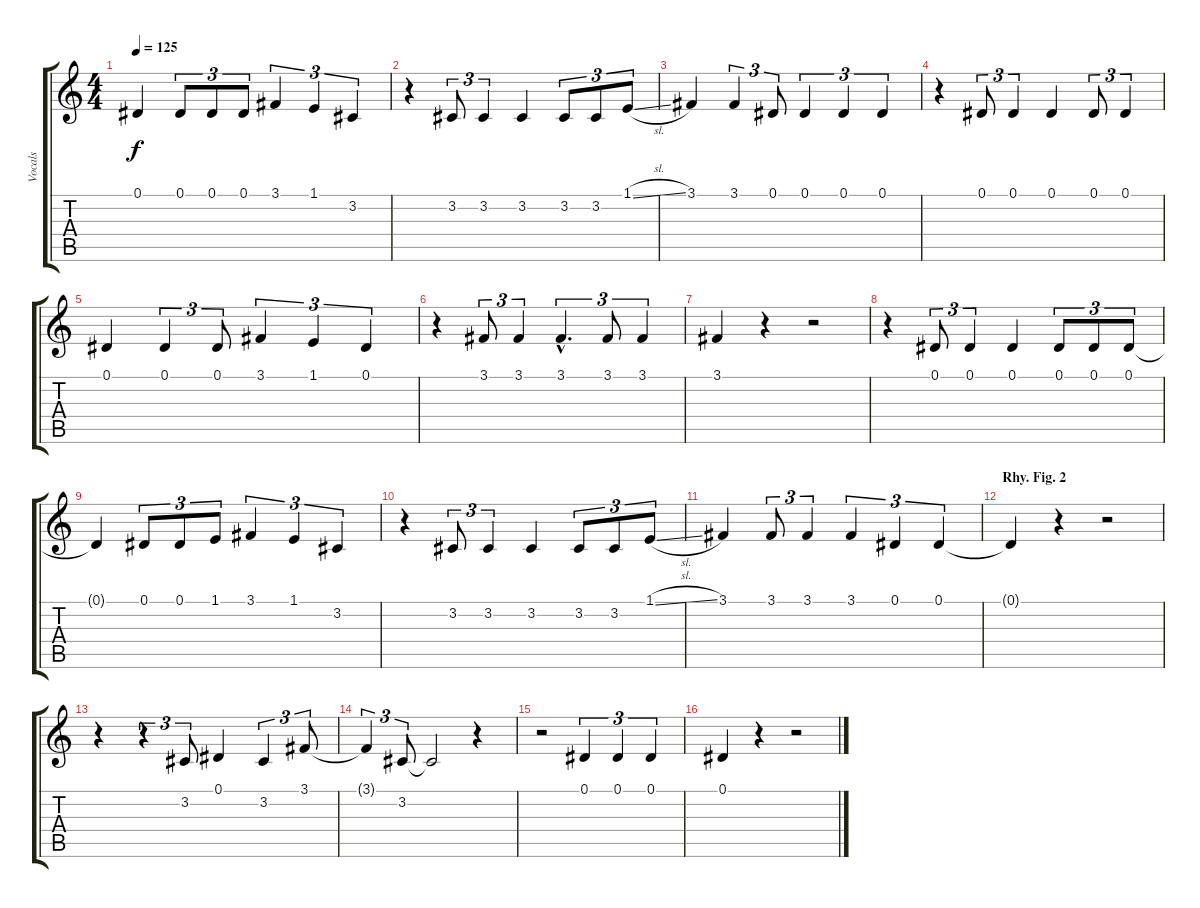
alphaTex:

\track ("Vocals" "Vocals") {instrument cello}
\staff {score tabs}
\tuning (Eb4 Bb3 Gb3 Db3 Ab2 Eb2) {hide}
\ts (4 4)
\tempo 125
\clef g2
\ks c
0.1.4{dy f} 0.1.8{tu (3 2)} 0.1.8{tu (3 2)} 0.1.8{tu (3 2)} 3.1.4{tu (3 2)} 1.1.4{tu (3 2)} 3.2.4{tu (3 2)} |
r.4 3.2.8{tu (3 2)} 3.2.4{tu (3 2)} 3.2.4 3.2.8{tu (3 2)} 3.2.8{tu (3 2)} 1.1{sl}.8{tu (3 2)} |
3.1.4 3.1.4{tu (3 2)} 0.1.8{tu (3 2)} 0.1.4{tu (3 2)} 0.1.4{tu (3 2)} 0.1.4{tu (3 2)} |
r.4 0.1.8{tu (3 2)} 0.1.4{tu (3 2)} 0.1.4 0.1.8{tu (3 2)} 0.1.4{tu (3 2)} |
0.1.4 0.1.4{tu (3 2)} 0.1.8{tu (3 2)} 3.1.4{tu (3 2)} 1.1.4{tu (3 2)} 0.1.4{tu (3 2)} |
r.4 3.1.8{tu (3 2)} 3.1.4{tu (3 2)} 3.1{hac}.4{d tu (3 2)} 3.1.8{tu (3 2)} 3.1.4{tu (3 2)} |
3.1.4 r.4 r.2 |
r.4 0.1.8{tu (3 2)} 0.1.4{tu (3 2)} 0.1.4 0.1.8{tu (3 2)} 0.1.8{tu (3 2)} 0.1.8{tu (3 2)} |
0.1{t}.4 0.1.8{tu (3 2)} 0.1.8{tu (3 2)} 1.1.8{tu (3 2)} 3.1.4{tu (3 2)} 1.1.4{tu (3 2)} 3.2.4{tu (3 2)} |
r.4 3.2.8{tu (3 2)} 3.2.4{tu (3 2)} 3.2.4 3.2.8{tu (3 2)} 3.2.8{tu (3 2)} 1.1{sl}.8{tu (3 2)} |
3.1.4 3.1.8{tu (3 2)} 3.1.4{tu (3 2)} 3.1.4{tu (3 2)} 0.1.4{tu (3 2)} 0.1.4{tu (3 2)} |
\section ("" "Rhy. Fig. 2")
0.1{t}.4 r.4 r.2 |
r.4 r.4{tu (3 2)} 3.2.8{tu (3 2)} 0.1.4 3.2.4{tu (3 2)} 3.1.8{tu (3 2)} |
3.1{t}.4{tu (3 2)} 3.2.8{tu (3 2)} 3.2{t}.2 r.4 |
r.2 0.1.4{tu (3 2)} 0.1.4{tu (3 2)} 0.1.4{tu (3 2)} |
0.1.4 r.4 r.2
